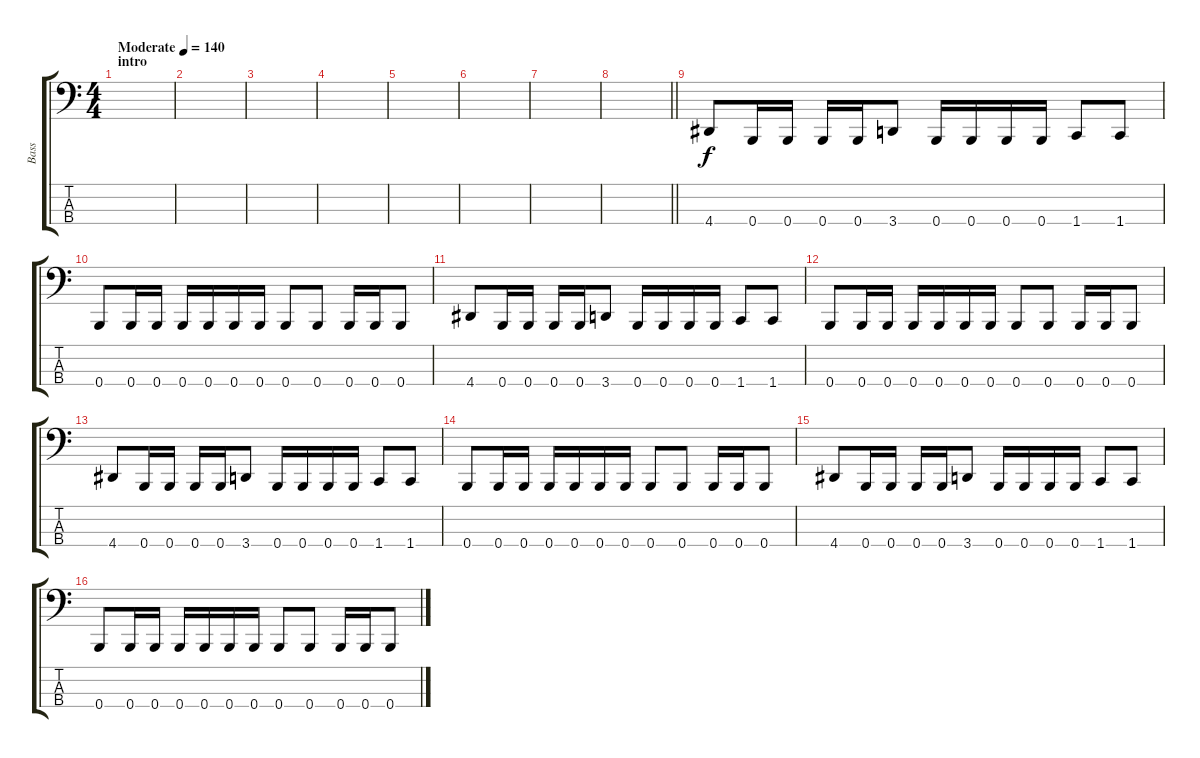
\track ("Bass" "Bass") {instrument electricbassfinger}
\staff {score tabs}
\tuning (D2 A1 E1 B0) {hide}
\ts (4 4)
\section ("" "intro")
\tempo (140 "Moderate")
\clef f4
\ks c
|
|
|
|
|
|
|
\barLineRight lightlight
|
\section ("" "")
4.4.8 0.4.16 0.4.16 0.4.16 0.4.16 3.4.8 0.4.16 0.4.16 0.4.16 0.4.16 1.4.8 1.4.8 |
0.4.8 0.4.16 0.4.16 0.4.16 0.4.16 0.4.16 0.4.16 0.4.8 0.4.8 0.4.16 0.4.16 0.4.8 |
4.4.8 0.4.16 0.4.16 0.4.16 0.4.16 3.4.8 0.4.16 0.4.16 0.4.16 0.4.16 1.4.8 1.4.8 |
0.4.8 0.4.16 0.4.16 0.4.16 0.4.16 0.4.16 0.4.16 0.4.8 0.4.8 0.4.16 0.4.16 0.4.8 |
4.4.8 0.4.16 0.4.16 0.4.16 0.4.16 3.4.8 0.4.16 0.4.16 0.4.16 0.4.16 1.4.8 1.4.8 |
0.4.8 0.4.16 0.4.16 0.4.16 0.4.16 0.4.16 0.4.16 0.4.8 0.4.8 0.4.16 0.4.16 0.4.8 |
4.4.8 0.4.16 0.4.16 0.4.16 0.4.16 3.4.8 0.4.16 0.4.16 0.4.16 0.4.16 1.4.8 1.4.8 |
0.4.8 0.4.16 0.4.16 0.4.16 0.4.16 0.4.16 0.4.16 0.4.8 0.4.8 0.4.16 0.4.16 0.4.8
